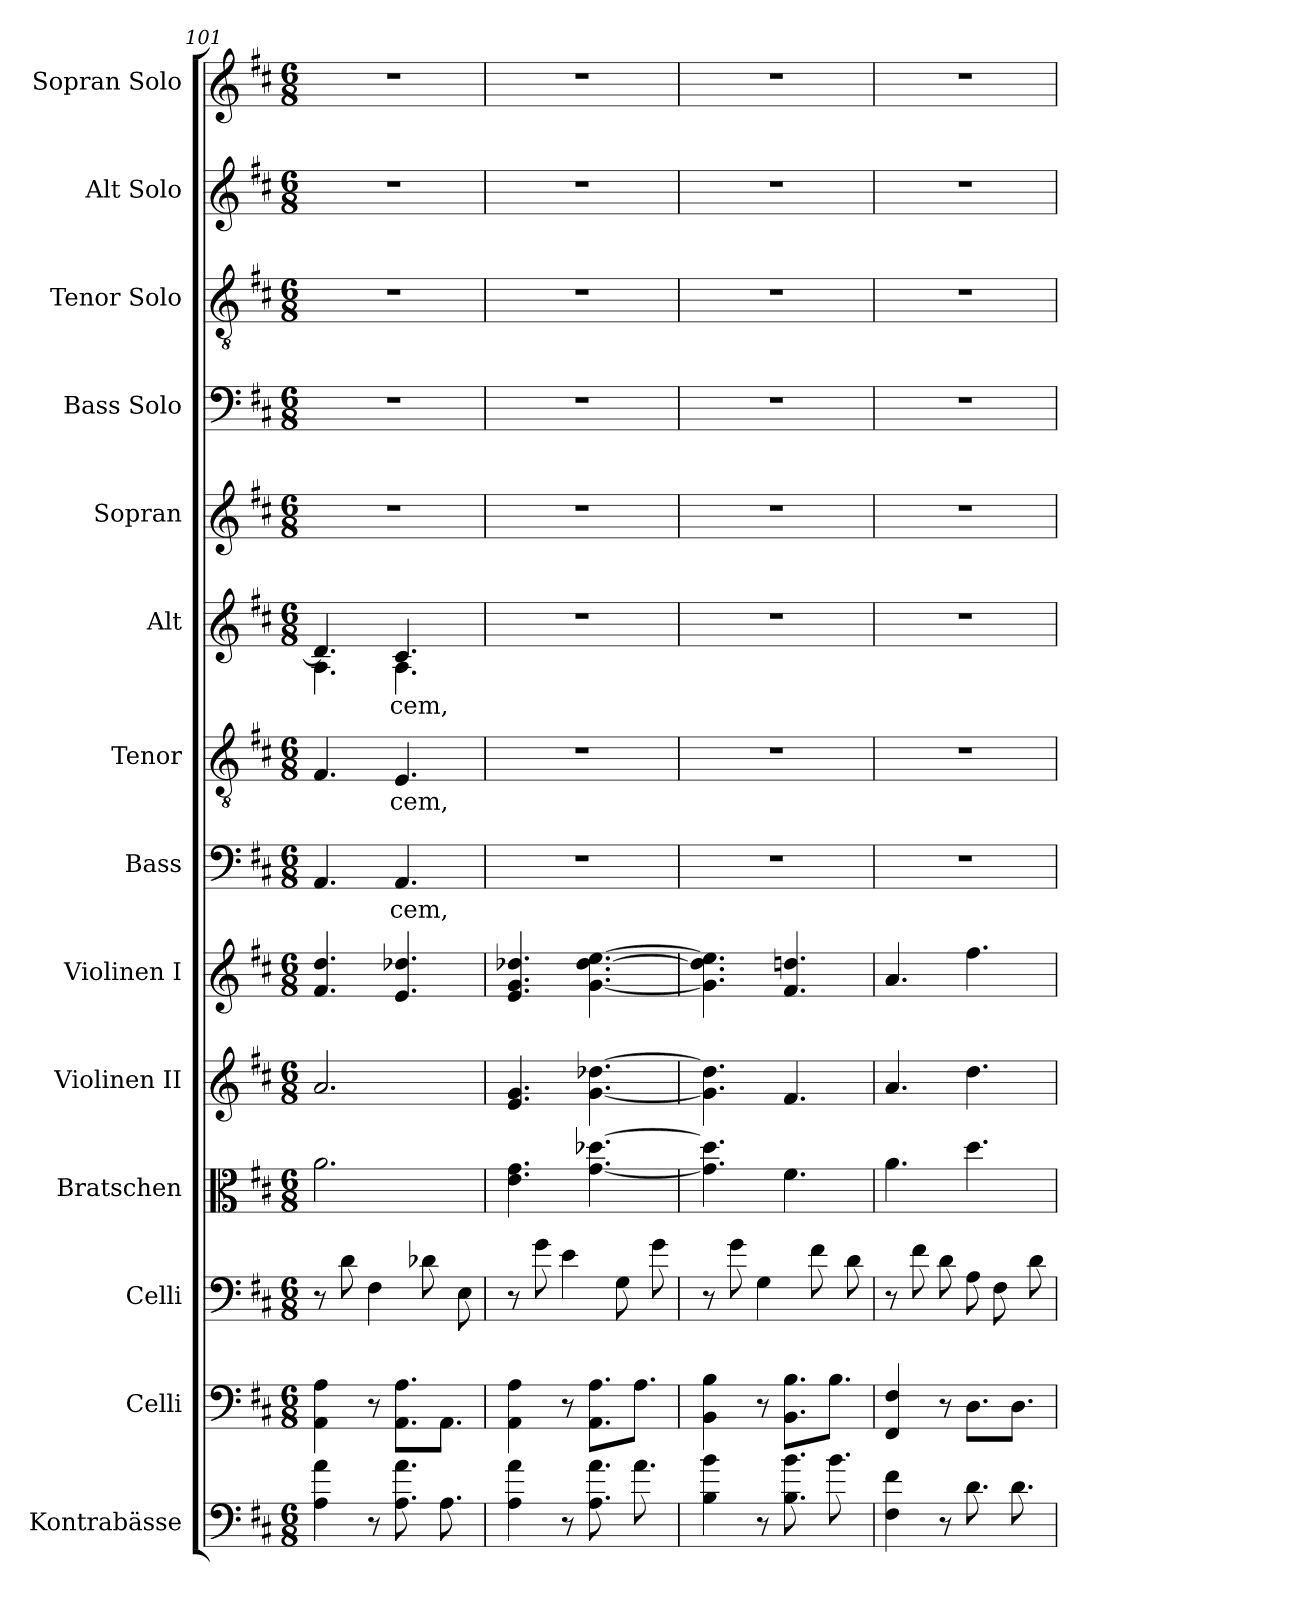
**kern	**kern	**kern	**kern	**kern	**kern	**kern	**text	**kern	**text	**kern	**text	**kern	**kern	**kern	**kern	**kern
*part14	*part13	*part12	*part11	*part10	*part9	*part8	*part8	*part7	*part7	*part6	*part6	*part5	*part4	*part3	*part2	*part1
*staff14	*staff13	*staff12	*staff11	*staff10	*staff9	*staff8	*staff8	*staff7	*staff7	*staff6	*staff6	*staff5	*staff4	*staff3	*staff2	*staff1
*I"Kontrabässe	*I"Celli	*I"Celli	*I"Bratschen	*I"Violinen II	*I"Violinen I	*I"Bass	*	*I"Tenor	*	*I"Alt	*	*I"Sopran	*I"Bass Solo	*I"Tenor Solo	*I"Alt Solo	*I"Sopran Solo
*	*I'Cl.	*	*	*	*I'Vl.	*I'B.	*	*I'T.	*	*I'A.	*	*I'S.	*I'B.S.	*I'T.S.	*I'A.S.	*I'S.S.
*clefF4	*clefF4	*clefF4	*clefC3	*clefG2	*clefG2	*clefF4	*	*clefGv2	*	*clefG2	*	*clefG2	*clefF4	*clefGv2	*clefG2	*clefG2
*ITrd7c12	*	*	*	*	*	*	*	*	*	*	*	*	*	*	*	*
*k[f#c#]	*k[f#c#]	*k[f#c#]	*k[f#c#]	*k[f#c#]	*k[f#c#]	*k[f#c#]	*	*k[f#c#]	*	*k[f#c#]	*	*k[f#c#]	*k[f#c#]	*k[f#c#]	*k[f#c#]	*k[f#c#]
*M6/8	*M6/8	*M6/8	*M6/8	*M6/8	*M6/8	*M6/8	*	*M6/8	*	*M6/8	*	*M6/8	*M6/8	*M6/8	*M6/8	*M6/8
=101	=101	=101	=101	=101	=101	=101	=101	=101	=101	=101	=101	=101	=101	=101	=101	=101
*	*	*	*	*	*	*	*	*	*	*^	*	*	*	*	*	*
4AA\ 4A\	4AA\ 4A\	8r	2.a\	2.a/	4.f#/ 4.dd/	4.AA/	.	4.F#/	.	4.d/]	4.A\	.	2.r	2.r	2.r	2.r	2.r
.	.	8d\	.	.	.	.	.	.	.	.	.	.	.	.	.	.	.
8r	8r	4F#\	.	.	.	.	.	.	.	.	.	.	.	.	.	.	.
!	!	!	!	!	!	!	!LO:LY:b	!	!LO:LY:b	!	!	!LO:LY:b	!	!	!	!	!
8.AA\ 8.A\	8.AA\ 8.A\L	.	.	.	4.e/ 4.dd-X/	4.AA/	cem,	4.E/	cem,	4.c#/	4.A\	cem,	.	.	.	.	.
.	.	8d-X\	.	.	.	.	.	.	.	.	.	.	.	.	.	.	.
8.AA\	8.AA\J	.	.	.	.	.	.	.	.	.	.	.	.	.	.	.	.
.	.	8E\	.	.	.	.	.	.	.	.	.	.	.	.	.	.	.
*	*	*	*	*	*	*	*	*	*	*v	*v	*	*	*	*	*	*
=102	=102	=102	=102	=102	=102	=102	=102	=102	=102	=102	=102	=102	=102	=102	=102	=102
4AA\ 4A\	4AA\ 4A\	8r	4.e\ 4.g\	4.e/ 4.g/	4.e/ 4.g/ 4.dd-X/	2.r	.	2.r	.	2.r	.	2.r	2.r	2.r	2.r	2.r
.	.	8g\	.	.	.	.	.	.	.	.	.	.	.	.	.	.
8r	8r	4e\	.	.	.	.	.	.	.	.	.	.	.	.	.	.
8.AA\ 8.A\	8.AA\ 8.A\L	.	[4.g\ [4.dd-X\	[4.g\ [4.dd-X\	[4.g\ [4.dd-\ [4.ee\	.	.	.	.	.	.	.	.	.	.	.
.	.	8G\	.	.	.	.	.	.	.	.	.	.	.	.	.	.
8.A\	8.A\J	.	.	.	.	.	.	.	.	.	.	.	.	.	.	.
.	.	8g\	.	.	.	.	.	.	.	.	.	.	.	.	.	.
!!LO:LB:g=z
=103	=103	=103	=103	=103	=103	=103	=103	=103	=103	=103	=103	=103	=103	=103	=103	=103
4BB\ 4B\	4BB\ 4B\	8r	4.g\] 4.dd-\]	4.g\] 4.dd-\]	4.g\] 4.dd-\] 4.ee\]	2.r	.	2.r	.	2.r	.	2.r	2.r	2.r	2.r	2.r
.	.	8g\	.	.	.	.	.	.	.	.	.	.	.	.	.	.
8r	8r	4G\	.	.	.	.	.	.	.	.	.	.	.	.	.	.
8.BB\ 8.B\	8.BB\ 8.B\L	.	4.f#\	4.f#/	4.f#/ 4.ddn/	.	.	.	.	.	.	.	.	.	.	.
.	.	8f#\	.	.	.	.	.	.	.	.	.	.	.	.	.	.
8.B\	8.B\J	.	.	.	.	.	.	.	.	.	.	.	.	.	.	.
.	.	8d\	.	.	.	.	.	.	.	.	.	.	.	.	.	.
=104	=104	=104	=104	=104	=104	=104	=104	=104	=104	=104	=104	=104	=104	=104	=104	=104
4FF#\ 4F#\	4FF#/ 4F#/	8r	4.a\	4.a/	4.a/	2.r	.	2.r	.	2.r	.	2.r	2.r	2.r	2.r	2.r
.	.	8f#\	.	.	.	.	.	.	.	.	.	.	.	.	.	.
8r	8r	8d\	.	.	.	.	.	.	.	.	.	.	.	.	.	.
8.D\	8.D\L	8A\	4.dd\	4.dd\	4.ff#\	.	.	.	.	.	.	.	.	.	.	.
.	.	8F#\	.	.	.	.	.	.	.	.	.	.	.	.	.	.
8.D\	8.D\J	.	.	.	.	.	.	.	.	.	.	.	.	.	.	.
.	.	8d\	.	.	.	.	.	.	.	.	.	.	.	.	.	.
=	=	=	=	=	=	=	=	=	=	=	=	=	=	=	=	=
*-	*-	*-	*-	*-	*-	*-	*-	*-	*-	*-	*-	*-	*-	*-	*-	*-
